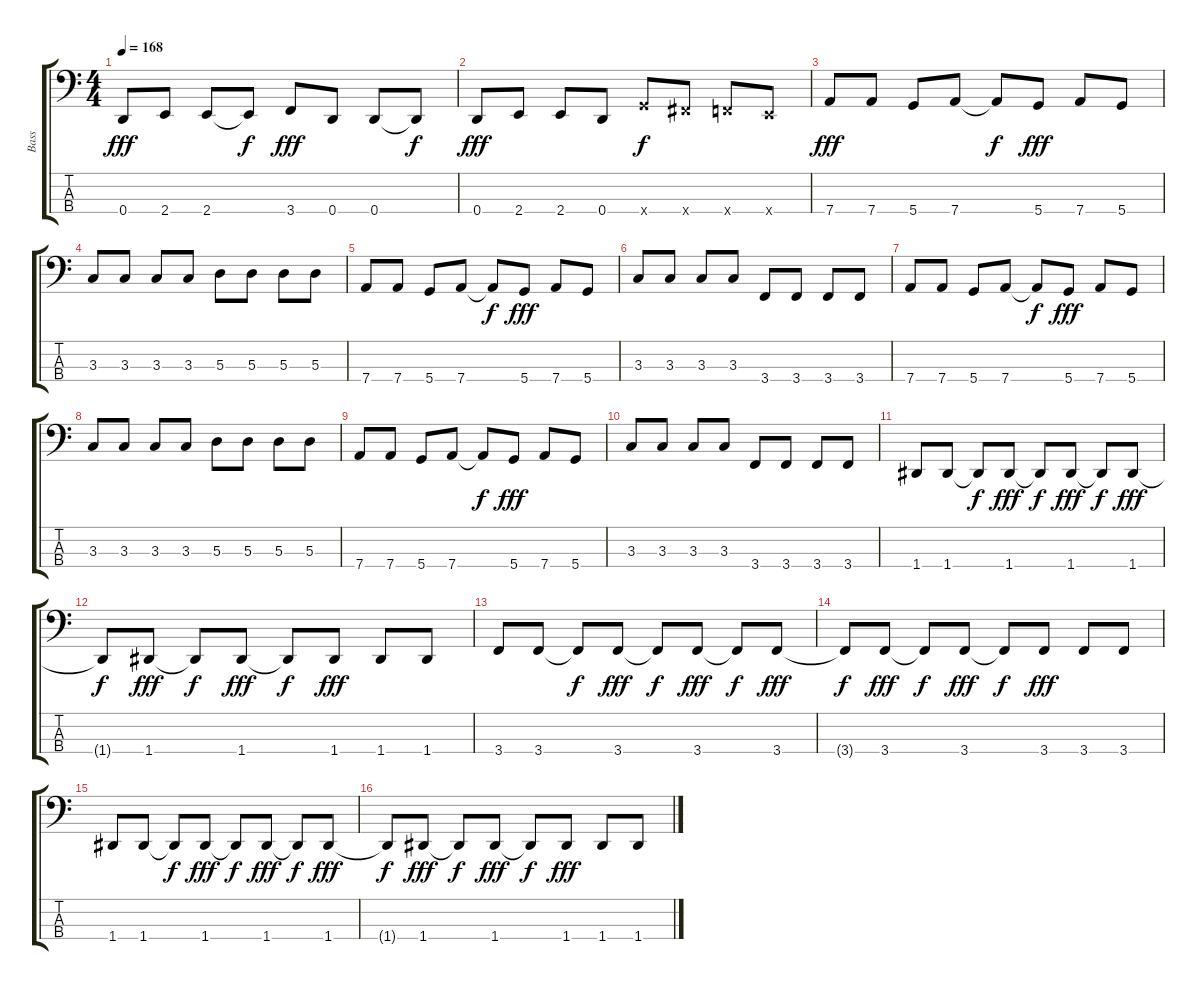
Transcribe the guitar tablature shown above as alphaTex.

\track ("Bass" "Bass") {instrument electricbasspick}
\staff {score tabs}
\tuning (G2 D2 A1 D1) {hide}
\ts (4 4)
\tempo 168
\clef f4
\ks c
0.4.8{dy fff} 2.4.8 2.4.8 2.4{t}.8{dy f} 3.4.8{dy fff} 0.4.8 0.4.8 0.4{t}.8{dy f} |
0.4.8{dy fff} 2.4.8 2.4.8 0.4.8 5.4{x}.8{dy f} 4.4{x}.8 3.4{x}.8 2.4{x}.8 |
7.4.8{dy fff} 7.4.8 5.4.8 7.4.8 7.4{t}.8{dy f} 5.4.8{dy fff} 7.4.8 5.4.8 |
3.3.8 3.3.8 3.3.8 3.3.8 5.3.8 5.3.8 5.3.8 5.3.8 |
7.4.8 7.4.8 5.4.8 7.4.8 7.4{t}.8{dy f} 5.4.8{dy fff} 7.4.8 5.4.8 |
3.3.8 3.3.8 3.3.8 3.3.8 3.4.8 3.4.8 3.4.8 3.4.8 |
7.4.8 7.4.8 5.4.8 7.4.8 7.4{t}.8{dy f} 5.4.8{dy fff} 7.4.8 5.4.8 |
3.3.8 3.3.8 3.3.8 3.3.8 5.3.8 5.3.8 5.3.8 5.3.8 |
7.4.8 7.4.8 5.4.8 7.4.8 7.4{t}.8{dy f} 5.4.8{dy fff} 7.4.8 5.4.8 |
3.3.8 3.3.8 3.3.8 3.3.8 3.4.8 3.4.8 3.4.8 3.4.8 |
1.4.8 1.4.8 1.4{t}.8{dy f} 1.4.8{dy fff} 1.4{t}.8{dy f} 1.4.8{dy fff} 1.4{t}.8{dy f} 1.4.8{dy fff} |
1.4{t}.8{dy f} 1.4.8{dy fff} 1.4{t}.8{dy f} 1.4.8{dy fff} 1.4{t}.8{dy f} 1.4.8{dy fff} 1.4.8 1.4.8 |
3.4.8 3.4.8 3.4{t}.8{dy f} 3.4.8{dy fff} 3.4{t}.8{dy f} 3.4.8{dy fff} 3.4{t}.8{dy f} 3.4.8{dy fff} |
3.4{t}.8{dy f} 3.4.8{dy fff} 3.4{t}.8{dy f} 3.4.8{dy fff} 3.4{t}.8{dy f} 3.4.8{dy fff} 3.4.8 3.4.8 |
1.4.8 1.4.8 1.4{t}.8{dy f} 1.4.8{dy fff} 1.4{t}.8{dy f} 1.4.8{dy fff} 1.4{t}.8{dy f} 1.4.8{dy fff} |
1.4{t}.8{dy f} 1.4.8{dy fff} 1.4{t}.8{dy f} 1.4.8{dy fff} 1.4{t}.8{dy f} 1.4.8{dy fff} 1.4.8 1.4.8
